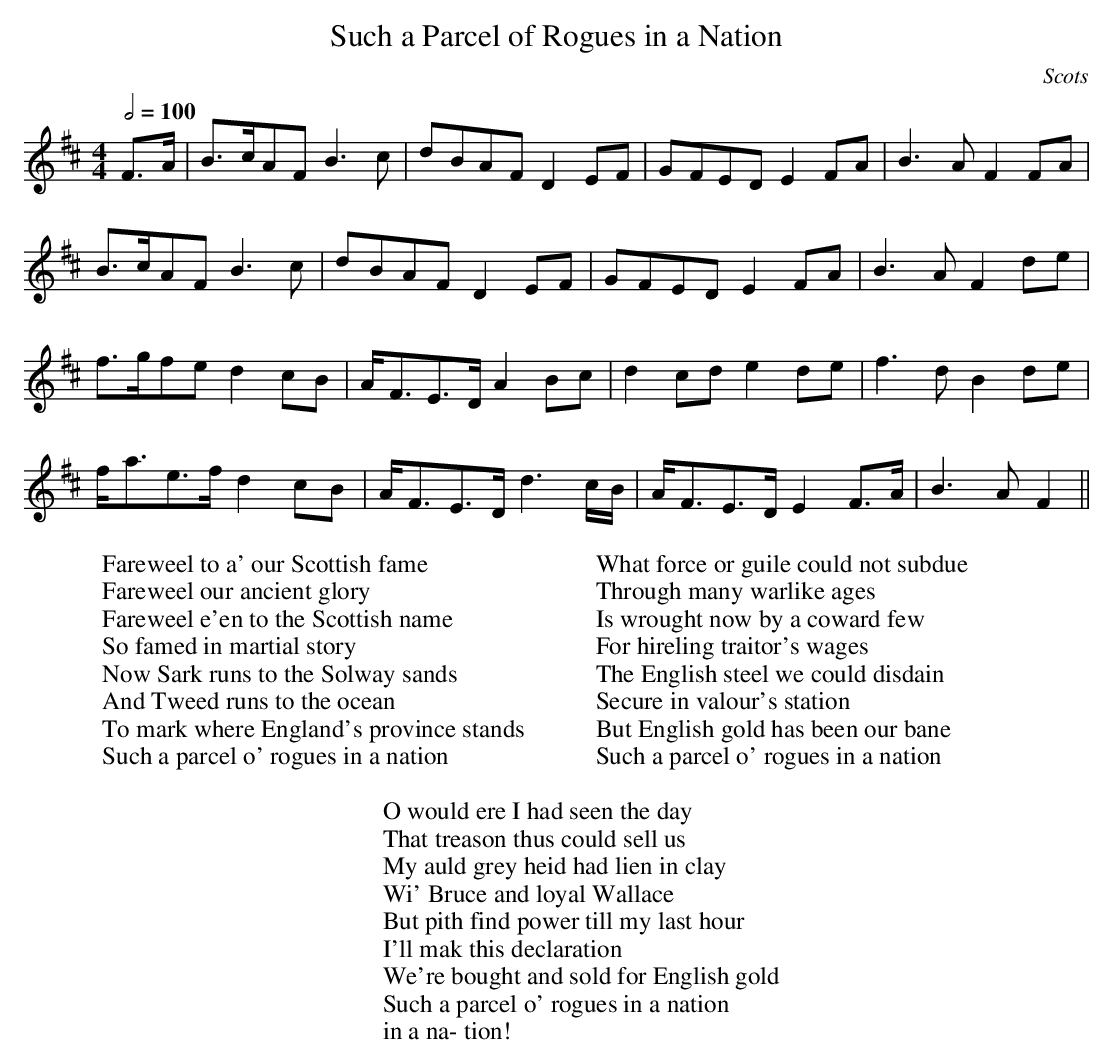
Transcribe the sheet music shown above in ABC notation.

X:1
T:Such a Parcel of Rogues in a Nation
O:Scots
M:4/4
L:1/8
Q:2/4=100
W:Fareweel to a' our Scottish fame
W:Fareweel our ancient glory
W:Fareweel e'en to the Scottish name
W:So famed in martial story
W:Now Sark runs to the Solway sands
W:And Tweed runs to the ocean
W:To mark where England's province stands
W:Such a parcel o' rogues in a nation
W:
W:What force or guile could not subdue
W:Through many warlike ages
W:Is wrought now by a coward few
W:For hireling traitor's wages
W:The English steel we could disdain
W:Secure in valour's station
W:But English gold has been our bane
W:Such a parcel o' rogues in a nation
W:
W:O would ere I had seen the day
W:That treason thus could sell us
W:My auld grey heid had lien in clay
W:Wi' Bruce and loyal Wallace
W:But pith find power till my last hour
W:I'll mak this declaration
W:We're bought and sold for English gold
W:Such a parcel o' rogues in a nation
K:D
F3/2-A/|B3/2-c/A-F B3c|d-BA-F D2E-F|G-FE-D E2F-A|B3-A F2 F-A|
B3/2-c/AF B3c|d-BA-F D2E-F|G-FE-D E2F-A|B3-A F2 d-e|
f3/2-g/f-e d2c-B|A/-F3/2E3/2-D/ A2B-c|d2c-d e2d-e|f3-d B2 d-e|
f/-a3/2e3/2-f/ d2c-B|A/-F3/2E3/2-D/ d3c/B/|A/-F3/2E3/2D/ E2F3/2A/|B3-A F2||
W: in a na- tion!
